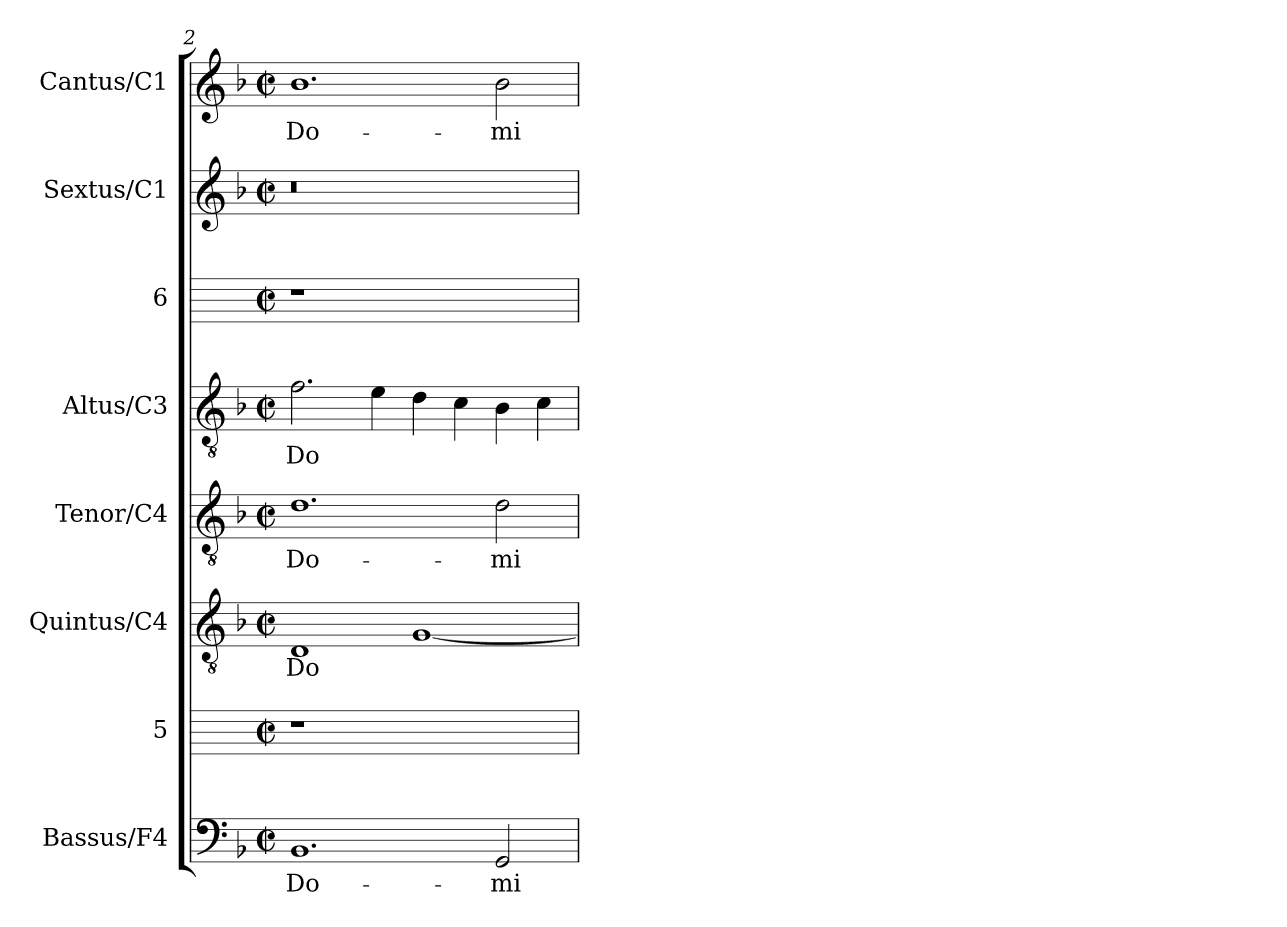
**kern	**text	**kern	**kern	**text	**kern	**text	**kern	**text	**kern	**kern	**kern	**text
*part8	*part8	*part7	*part6	*part6	*part5	*part5	*part4	*part4	*part3	*part2	*part1	*part1
*staff8	*staff8	*staff7	*staff6	*staff6	*staff5	*staff5	*staff4	*staff4	*staff3	*staff2	*staff1	*staff1
*I"Bassus/F4	*	*I"5	*I"Quintus/C4	*	*I"Tenor/C4	*	*I"Altus/C3	*	*I"6	*I"Sextus/C1	*I"Cantus/C1	*
*I'B	*	*	*	*	*I'T	*	*I'A	*	*	*	*I'C	*
*clefF4	*	*	*clefGv2	*	*clefGv2	*	*clefGv2	*	*	*clefG2	*clefG2	*
*k[b-]	*	*k[]	*k[b-]	*	*k[b-]	*	*k[b-]	*	*k[]	*k[b-]	*k[b-]	*
*F:	*	*C:	*F:	*	*F:	*	*F:	*	*C:	*F:	*F:	*
*M2/2	*	*M2/2	*M2/2	*	*M2/2	*	*M2/2	*	*M2/2	*M2/2	*M2/2	*
*met(c|)	*	*met(c|)	*met(c|)	*	*met(c|)	*	*met(c|)	*	*met(c|)	*met(c|)	*met(c|)	*
=2	=2	=2	=2	=2	=2	=2	=2	=2	=2	=2	=2	=2
!	!LO:LY:b:rj	!	!	!LO:LY:b:rj	!	!LO:LY:b:rj	!	!LO:LY:b:rj	!	!	!	!LO:LY:b:rj
1.BB-	Do-	1r	1D	Do-	1.d	Do-	2.f\	Do-	1r	0r	1.b-	Do-
!	!	!	!	!	!	!	!	!LO:LY:b:rj	!	!	!	!
.	.	.	.	.	.	.	4e\	--	.	.	.	.
!	!	!	!	!LO:LY:b:rj	!	!	!	!LO:LY:b:rj	!	!	!	!
.	.	1ryy	[<1G	--	.	.	4d\	--	1ryy	.	.	.
!	!	!	!	!	!	!	!	!LO:LY:b:rj	!	!	!	!
.	.	.	.	.	.	.	4c\	--	.	.	.	.
!	!LO:LY:b:rj	!	!	!	!	!LO:LY:b:rj	!	!LO:LY:b:rj	!	!	!	!LO:LY:b:rj
2GG/	-mi-	.	.	.	2d\	-mi-	4B-\	--	.	.	2b-\	-mi-
!	!	!	!	!	!	!	!	!LO:LY:b:rj	!	!	!	!
.	.	.	.	.	.	.	4c\	--	.	.	.	.
=	=	=	=	=	=	=	=	=	=	=	=	=
*-	*-	*-	*-	*-	*-	*-	*-	*-	*-	*-	*-	*-
